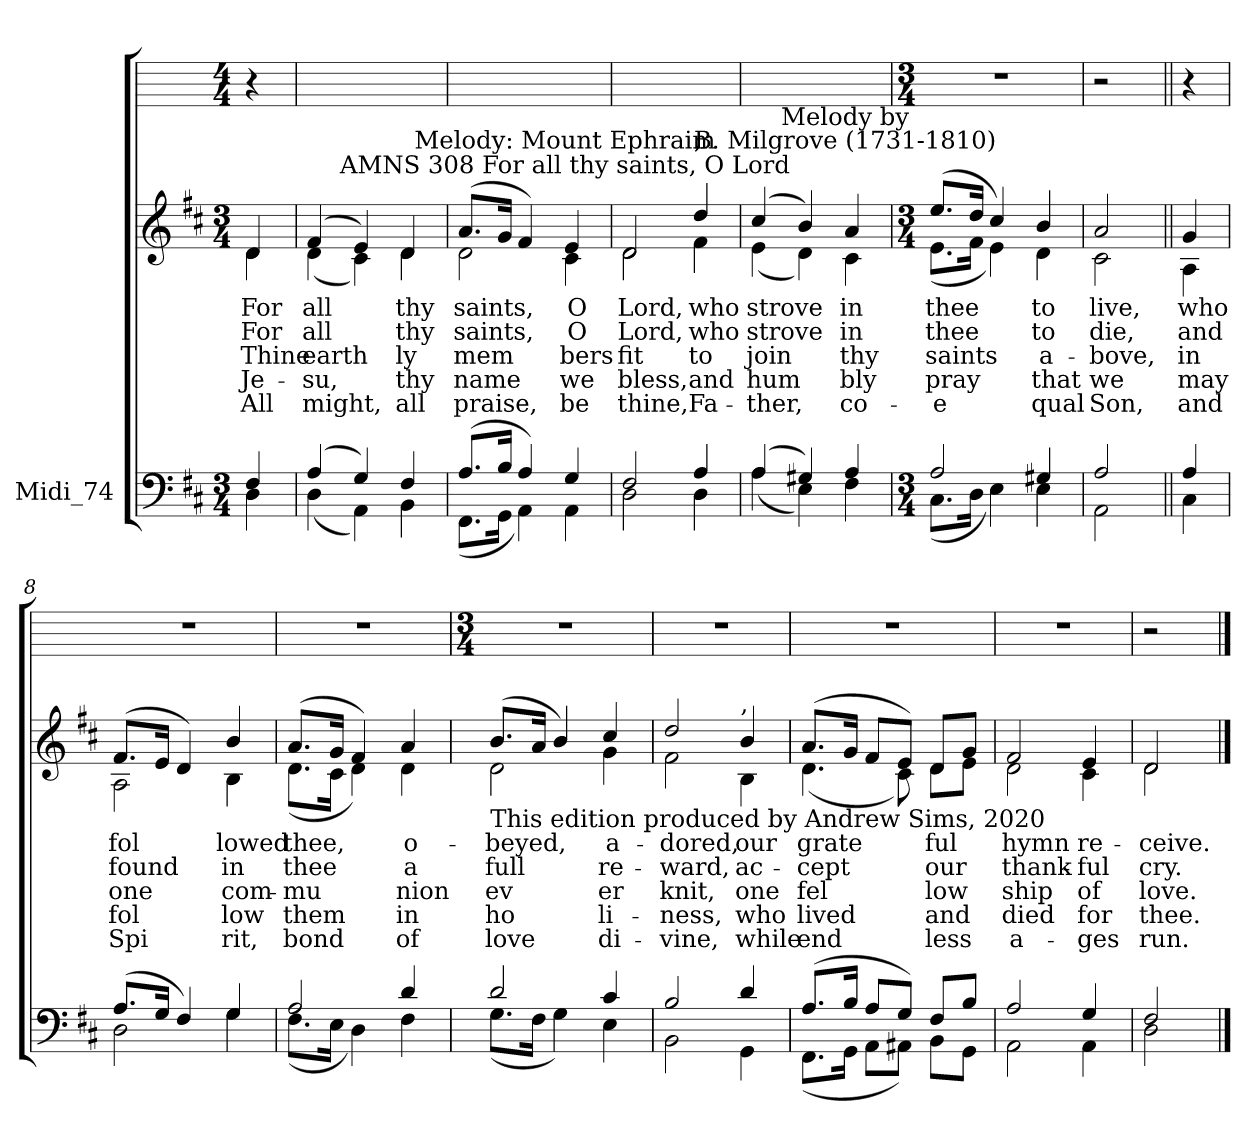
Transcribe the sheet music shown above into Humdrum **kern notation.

**kern	**kern	**text	**text	**text	**text	**text	**kern
*part3	*part2	*part2	*part2	*part2	*part2	*part2	*part1
*staff3	*staff2	*staff2	*staff2	*staff2	*staff2	*staff2	*staff1
*I"Midi_74	*	*	*	*	*	*	*
*clefF4	*clefG2	*	*	*	*	*	*
*k[f#c#]	*k[f#c#]	*	*	*	*	*	*
*D:	*D:	*	*	*	*	*	*
*M3/4	*M3/4	*	*	*	*	*	*M4/4
=	=	=	=	=	=	=	=
*^	*	*	*	*	*	*	*
!	!	!LO:TX:a:cj:t=Richard Mant\n(1776-1848)	!	!	!	!	!	!
!	!	!	!LO:LY:b	!LO:LY:b	!LO:LY:b	!LO:LY:b	!LO:LY:b	!
*	*	*^	*	*	*	*	*	*
4F#/	4D\	4d/	4d\	For	For	Thine	Je-	-All	4r
=1	=1	=1	=1	=1	=1	=1	=1	=1	=1
!	!	!	!	!LO:LY:b	!LO:LY:b	!LO:LY:b	!LO:LY:b	!LO:LY:b	!
(>4A/	(<4D\	(>4f#/	(<4d\	all	all	earth	su,	might,	2.r
4G/)	4AA\)	4e/)	4c#\)	.	.	.	.	.	.
!	!	!	!	!LO:LY:b	!LO:LY:b	!LO:LY:b	!LO:LY:b	!LO:LY:b	!
4F#/	4BB\	4d/	4d\	thy	thy	ly	thy	all	.
=2	=2	=2	=2	=2	=2	=2	=2	=2	=2
!	!	!	!	!LO:LY:b	!LO:LY:b	!LO:LY:b	!LO:LY:b	!LO:LY:b	!
(>8.A/L	(<8.FF#\L	(>8.a/L	2d\	saints,	saints,	mem	name	praise,	2.r
16B/J	16GG\J	16g/J	.	.	.	.	.	.	.
4A/)	4AA\)	4f#/)	.	.	.	.	.	.	.
!	!	!LO:TX:a:cj:t=AMNS 308 For all thy saints, O Lord	!	!	!	!	!	!	!
!	!	!LO:TX:a:cj:t=Melody&colon; Mount Ephraim	!	!	!	!	!	!	!
!	!	!	!	!LO:LY:b	!LO:LY:b	!LO:LY:b	!LO:LY:b	!LO:LY:b	!
4G/	4AA\	4e/	4c#\	O	O	bers	we	be	.
=3	=3	=3	=3	=3	=3	=3	=3	=3	=3
!	!	!	!	!LO:LY:b	!LO:LY:b	!LO:LY:b	!LO:LY:b	!LO:LY:b	!
2F#/	2D\	2d/	2d\	Lord,	Lord,	fit	bless,	thine,	2.r
!	!	!LO:TX:a:t=,	!	!	!	!	!	!	!
!	!	!	!	!LO:LY:b	!LO:LY:b	!LO:LY:b	!LO:LY:b	!LO:LY:b	!
4A/	4D\	4dd/	4f#\	who	who	to	and	Fa-	.
=4	=4	=4	=4	=4	=4	=4	=4	=4	=4
!	!	!	!	!LO:LY:b	!LO:LY:b	!LO:LY:b	!LO:LY:b	!LO:LY:b	!
(>4A/	(<4A\	(>4cc#/	(<4e\	-strove	strove	join	hum	ther,	2.r
4G#X/)	4E\)	4b/)	4d\)	.	.	.	.	.	.
!	!	!LO:TX:a:cj:t=Melody by\nB. Milgrove (1731-1810)	!	!	!	!	!	!	!
!	!	!	!	!LO:LY:b	!LO:LY:b	!LO:LY:b	!LO:LY:b	!LO:LY:b	!
4A/	4F#\	4a/	4c#\	in	in	thy	bly	co-	.
!!LO:LB:g=z
=5	=5	=5	=5	=5	=5	=5	=5	=5	=5
*M3/4	*	*M3/4	*	*	*	*	*	*	*M3/4
!	!	!	!	!LO:LY:b	!LO:LY:b	!LO:LY:b	!LO:LY:b	!LO:LY:b	!
2A/	(<8.C#\L	(>8.ee/L	(<8.e\L	-thee	thee	saints	pray	e	2.r
.	16D\J	16dd/J	16f#\J	.	.	.	.	.	.
.	4E\)	4cc#/)	4e\)	.	.	.	.	.	.
!	!	!	!	!LO:LY:b	!LO:LY:b	!LO:LY:b	!LO:LY:b	!LO:LY:b	!
4G#X/	4E\	4b/	4d\	to	to	a-	-that	qual	.
=6	=6	=6	=6	=6	=6	=6	=6	=6	=6
!	!	!	!	!LO:LY:b	!LO:LY:b	!LO:LY:b	!LO:LY:b	!LO:LY:b	!
2A/	2AA\	2a/	2c#\	live,	die,	bove,	we	Son,	2r
=7||	=7||	=7||	=7||	=7||	=7||	=7||	=7||	=7||	=7||
!	!	!	!	!LO:LY:b	!LO:LY:b	!LO:LY:b	!LO:LY:b	!LO:LY:b	!
4A/	4C#\	4g/	4A\	who	and	in	may	and	4r
=8	=8	=8	=8	=8	=8	=8	=8	=8	=8
!	!	!	!	!LO:LY:b	!LO:LY:b	!LO:LY:b	!LO:LY:b	!LO:LY:b	!
(>8.A/L	2D\	(>8.f#/L	2A\	fol	found	one	fol	Spi	2.r
16G/J	.	16e/J	.	.	.	.	.	.	.
4F#/)	.	4d/)	.	.	.	.	.	.	.
!	!	!	!	!LO:LY:b	!LO:LY:b	!LO:LY:b	!LO:LY:b	!LO:LY:b	!
4G/	4G\	4b/	4B\	lowed	in	com-	-low	rit,	.
=9	=9	=9	=9	=9	=9	=9	=9	=9	=9
!	!	!	!	!LO:LY:b	!LO:LY:b	!LO:LY:b	!LO:LY:b	!LO:LY:b	!
2A/	(<8.F#\L	(>8.a/L	(<8.d\L	thee,	thee	mu	them	bond	2.r
.	16E\J	16g/J	16c#\J	.	.	.	.	.	.
.	4D\)	4f#/)	4d\)	.	.	.	.	.	.
!	!	!	!	!LO:LY:b	!LO:LY:b	!LO:LY:b	!LO:LY:b	!LO:LY:b	!
4d/	4F#\	4a/	4d\	o-	-a	nion	in	of	.
!!LO:LB:g=z
=10	=10	=10	=10	=10	=10	=10	=10	=10	=10
*	*	*	*	*	*	*	*	*	*M3/4
!	!	!LO:TX:b:t=This edition produced by Andrew Sims, 2020	!	!	!	!	!	!	!
!	!	!	!	!LO:LY:b	!LO:LY:b	!LO:LY:b	!LO:LY:b	!LO:LY:b	!
2d/	(<8.G\L	(>8.b/L	2d\	beyed,	full	ev	ho	love	2.r
.	16F#\J	16a/J	.	.	.	.	.	.	.
.	4G\)	4b/)	.	.	.	.	.	.	.
!	!	!	!	!LO:LY:b	!LO:LY:b	!LO:LY:b	!LO:LY:b	!LO:LY:b	!
4c#/	4E\	4cc#/	4g\	a-	-re-	-er	li-	-di-	.
=11	=11	=11	=11	=11	=11	=11	=11	=11	=11
!	!	!	!	!LO:LY:b	!LO:LY:b	!LO:LY:b	!LO:LY:b	!LO:LY:b	!
2B/	2BB\	2dd/	2f#\	-dored,	ward,	knit,	ness,	vine,	2.r
!	!	!LO:TX:a:t=,	!	!	!	!	!	!	!
!	!	!	!	!LO:LY:b	!LO:LY:b	!LO:LY:b	!LO:LY:b	!LO:LY:b	!
4d/	4GG\	4b/	4B\	our	ac-	-one	who	while	.
=12	=12	=12	=12	=12	=12	=12	=12	=12	=12
!	!	!	!	!LO:LY:b	!LO:LY:b	!LO:LY:b	!LO:LY:b	!LO:LY:b	!
(>8.A/L	(<8.FF#\L	(>8.a/L	(<4.d\	grate	cept	fel	lived	end	2.r
16B/J	16GG\J	16g/J	.	.	.	.	.	.	.
8A/L	8AA\L	8f#/L	.	.	.	.	.	.	.
8G/J)	8AA#X\J)	8e/J)	8c#\)	.	.	.	.	.	.
!	!	!	!	!LO:LY:b	!LO:LY:b	!LO:LY:b	!LO:LY:b	!LO:LY:b	!
8F#/L	8BB\L	8d/L	8d\L	ful	our	low	and	less	.
8B/J	8GG\J	8g/J	8e\J	.	.	.	.	.	.
=13	=13	=13	=13	=13	=13	=13	=13	=13	=13
!	!	!	!	!LO:LY:b	!LO:LY:b	!LO:LY:b	!LO:LY:b	!LO:LY:b	!
2A/	2AA\	2f#/	2d\	hymn	thank-	-ship	died	a-	2.r
!	!	!	!	!LO:LY:b	!LO:LY:b	!LO:LY:b	!LO:LY:b	!LO:LY:b	!
4G/	4AA\	4e/	4c#\	-re-	-ful	of	for	ges	.
=14	=14	=14	=14	=14	=14	=14	=14	=14	=14
!	!	!	!	!LO:LY:b	!LO:LY:b	!LO:LY:b	!LO:LY:b	!LO:LY:b	!
2F#/	2D\	2d/	2d\	ceive.	cry.	love.	thee.	run.	2r
*v	*v	*	*	*	*	*	*	*	*
*	*v	*v	*	*	*	*	*	*
==	==	==	==	==	==	==	==
*-	*-	*-	*-	*-	*-	*-	*-
